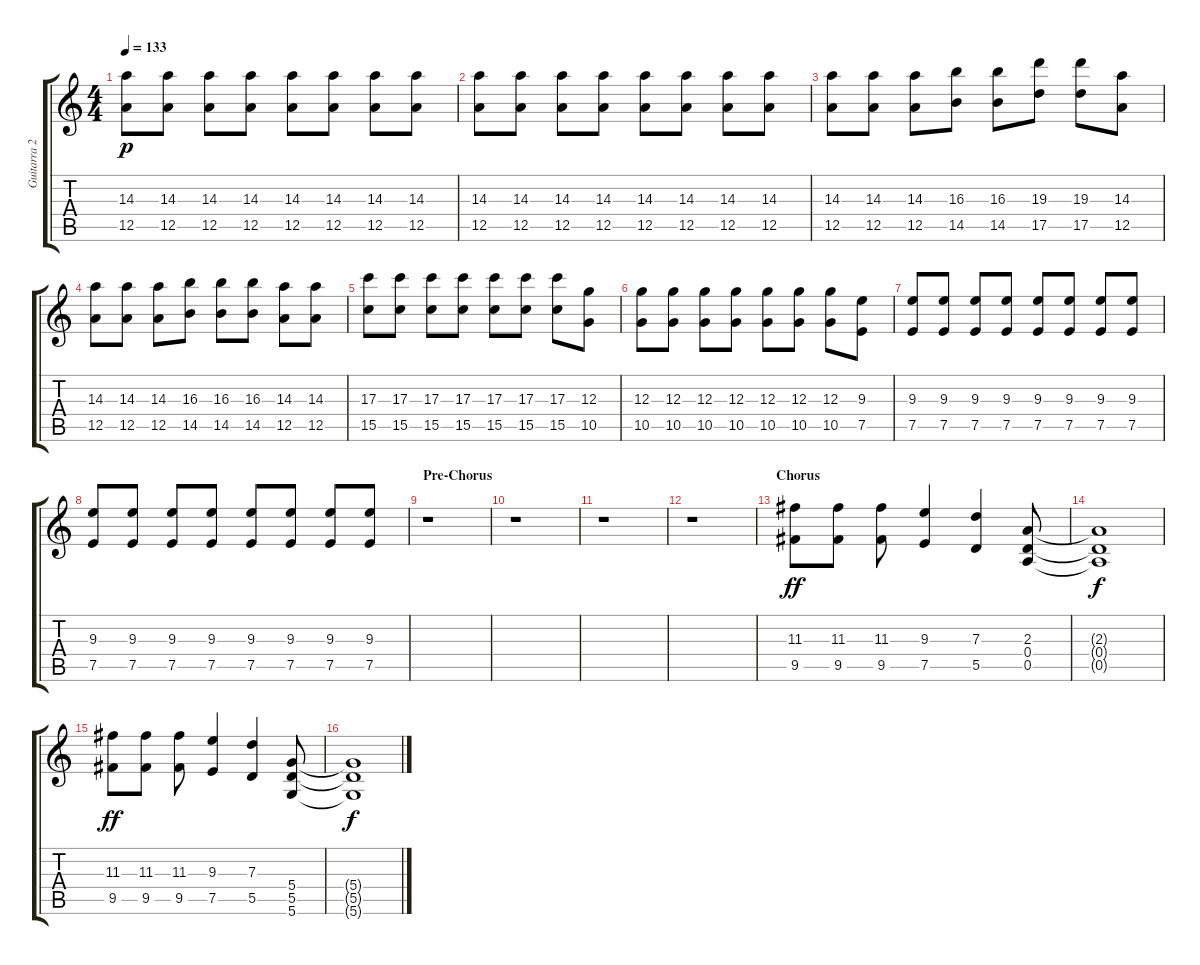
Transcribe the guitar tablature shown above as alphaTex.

\track ("Guitarra 2" "Guitarra 2") {instrument overdrivenguitar}
\staff {score tabs}
\tuning (E4 B3 G3 D3 A2 D2) {hide}
\ts (4 4)
\tempo 133
\clef g2
\ks c
(14.3 12.5).8{dy p} (14.3 12.5).8 (14.3 12.5).8 (14.3 12.5).8 (14.3 12.5).8 (14.3 12.5).8 (14.3 12.5).8 (14.3 12.5).8 |
(14.3 12.5).8 (14.3 12.5).8 (14.3 12.5).8 (14.3 12.5).8 (14.3 12.5).8 (14.3 12.5).8 (14.3 12.5).8 (14.3 12.5).8 |
(14.3 12.5).8 (14.3 12.5).8 (14.3 12.5).8 (16.3 14.5).8 (16.3 14.5).8 (19.3 17.5).8 (19.3 17.5).8 (14.3 12.5).8 |
(14.3 12.5).8 (14.3 12.5).8 (14.3 12.5).8 (16.3 14.5).8 (16.3 14.5).8 (16.3 14.5).8 (14.3 12.5).8 (14.3 12.5).8 |
(17.3 15.5).8 (17.3 15.5).8 (17.3 15.5).8 (17.3 15.5).8 (17.3 15.5).8 (17.3 15.5).8 (17.3 15.5).8 (12.3 10.5).8 |
(12.3 10.5).8 (12.3 10.5).8 (12.3 10.5).8 (12.3 10.5).8 (12.3 10.5).8 (12.3 10.5).8 (12.3 10.5).8 (9.3 7.5).8 |
(9.3 7.5).8 (9.3 7.5).8 (9.3 7.5).8 (9.3 7.5).8 (9.3 7.5).8 (9.3 7.5).8 (9.3 7.5).8 (9.3 7.5).8 |
(9.3 7.5).8 (9.3 7.5).8 (9.3 7.5).8 (9.3 7.5).8 (9.3 7.5).8 (9.3 7.5).8 (9.3 7.5).8 (9.3 7.5).8 |
\section ("" "Pre-Chorus")
r.1 |
r.1 |
r.1 |
r.1 |
\section ("" "Chorus")
(11.3 9.5).8{dy ff} (11.3 9.5).8 (11.3 9.5).8 (9.3 7.5).4 (7.3 5.5).4 (2.3 0.4 0.5).8 |
(2.3{t} 0.4{t} 0.5{t}).1{dy f} |
(11.3 9.5).8{dy ff} (11.3 9.5).8 (11.3 9.5).8 (9.3 7.5).4 (7.3 5.5).4 (5.4 5.5 5.6).8 |
(5.4{t} 5.5{t} 5.6{t}).1{dy f}
